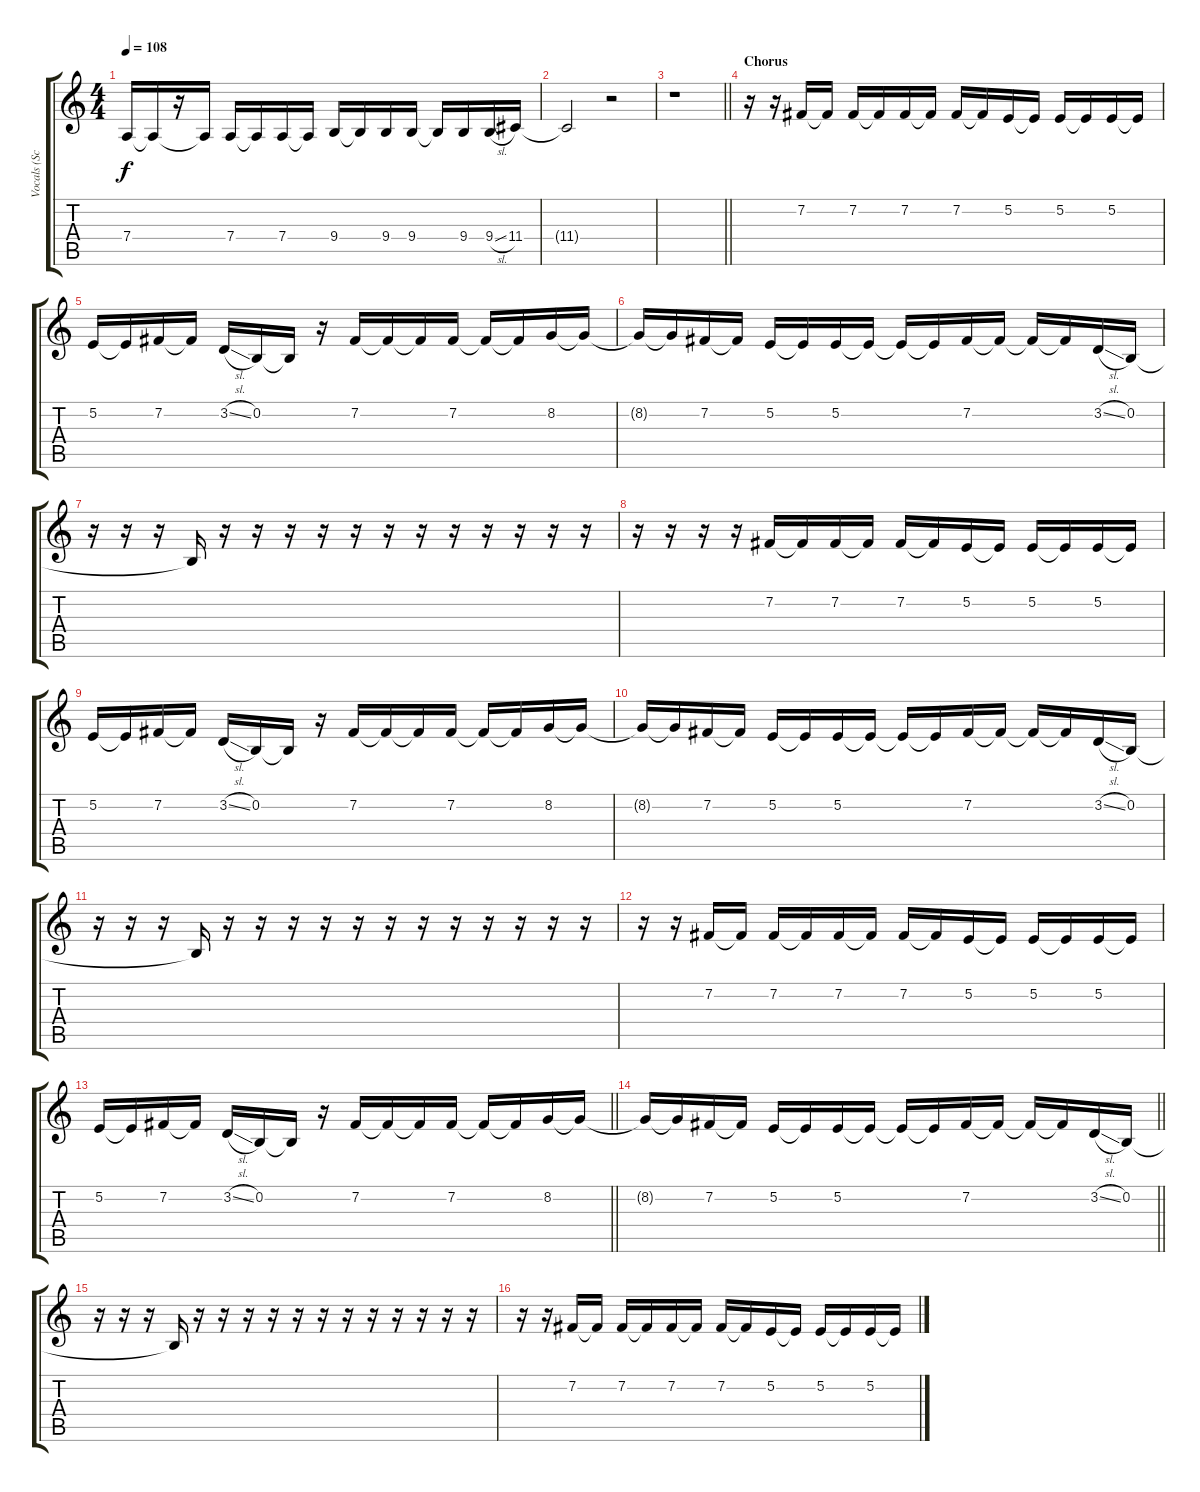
\track ("Vocals (Scott Weiland)" "Vocals (Sc") {instrument lead2sawtooth}
\staff {score tabs}
\tuning (E4 B3 G3 D3 A2 E2) {hide}
\ts (4 4)
\tempo 108
\clef g2
\ks c
7.4{t}.16{dy f} 7.4{t}.16 r.16 7.4{t}.16 7.4.16 7.4{t}.16 7.4.16 7.4{t}.16 9.4.16 9.4{t}.16 9.4.16 9.4.16 9.4{t}.16 9.4.16 9.4{sl}.16 11.4.16 |
11.4{t}.2 r.2 |
\barLineRight lightlight
r.1 |
\section ("" "Chorus")
r.16 r.16 7.2.16 7.2{t}.16 7.2.16 7.2{t}.16 7.2.16 7.2{t}.16 7.2.16 7.2{t}.16 5.2.16 5.2{t}.16 5.2.16 5.2{t}.16 5.2.16 5.2{t}.16 |
5.2.16 5.2{t}.16 7.2.16 7.2{t}.16 3.2{sl}.16 0.2.16 0.2{t}.16 r.16 7.2.16 7.2{t}.16 7.2{t}.16 7.2.16 7.2{t}.16 7.2{t}.16 8.2.16 8.2{t}.16 |
8.2{t}.16 8.2{t}.16 7.2.16 7.2{t}.16 5.2.16 5.2{t}.16 5.2.16 5.2{t}.16 5.2{t}.16 5.2{t}.16 7.2.16 7.2{t}.16 7.2{t}.16 7.2{t}.16 3.2{sl}.16 0.2.16 |
r.16 r.16 r.16 0.2{t}.16 r.16 r.16 r.16 r.16 r.16 r.16 r.16 r.16 r.16 r.16 r.16 r.16 |
r.16 r.16 r.16 r.16 7.2.16 7.2{t}.16 7.2.16 7.2{t}.16 7.2.16 7.2{t}.16 5.2.16 5.2{t}.16 5.2.16 5.2{t}.16 5.2.16 5.2{t}.16 |
5.2.16 5.2{t}.16 7.2.16 7.2{t}.16 3.2{sl}.16 0.2.16 0.2{t}.16 r.16 7.2.16 7.2{t}.16 7.2{t}.16 7.2.16 7.2{t}.16 7.2{t}.16 8.2.16 8.2{t}.16 |
8.2{t}.16 8.2{t}.16 7.2.16 7.2{t}.16 5.2.16 5.2{t}.16 5.2.16 5.2{t}.16 5.2{t}.16 5.2{t}.16 7.2.16 7.2{t}.16 7.2{t}.16 7.2{t}.16 3.2{sl}.16 0.2.16 |
r.16 r.16 r.16 0.2{t}.16 r.16 r.16 r.16 r.16 r.16 r.16 r.16 r.16 r.16 r.16 r.16 r.16 |
r.16 r.16 7.2.16 7.2{t}.16 7.2.16 7.2{t}.16 7.2.16 7.2{t}.16 7.2.16 7.2{t}.16 5.2.16 5.2{t}.16 5.2.16 5.2{t}.16 5.2.16 5.2{t}.16 |
\barLineRight lightlight
5.2.16 5.2{t}.16 7.2.16 7.2{t}.16 3.2{sl}.16 0.2.16 0.2{t}.16 r.16 7.2.16 7.2{t}.16 7.2{t}.16 7.2.16 7.2{t}.16 7.2{t}.16 8.2.16 8.2{t}.16 |
\barLineRight lightlight
8.2{t}.16 8.2{t}.16 7.2.16 7.2{t}.16 5.2.16 5.2{t}.16 5.2.16 5.2{t}.16 5.2{t}.16 5.2{t}.16 7.2.16 7.2{t}.16 7.2{t}.16 7.2{t}.16 3.2{sl}.16 0.2.16 |
r.16 r.16 r.16 0.2{t}.16 r.16 r.16 r.16 r.16 r.16 r.16 r.16 r.16 r.16 r.16 r.16 r.16 |
r.16 r.16 7.2.16 7.2{t}.16 7.2.16 7.2{t}.16 7.2.16 7.2{t}.16 7.2.16 7.2{t}.16 5.2.16 5.2{t}.16 5.2.16 5.2{t}.16 5.2.16 5.2{t}.16
